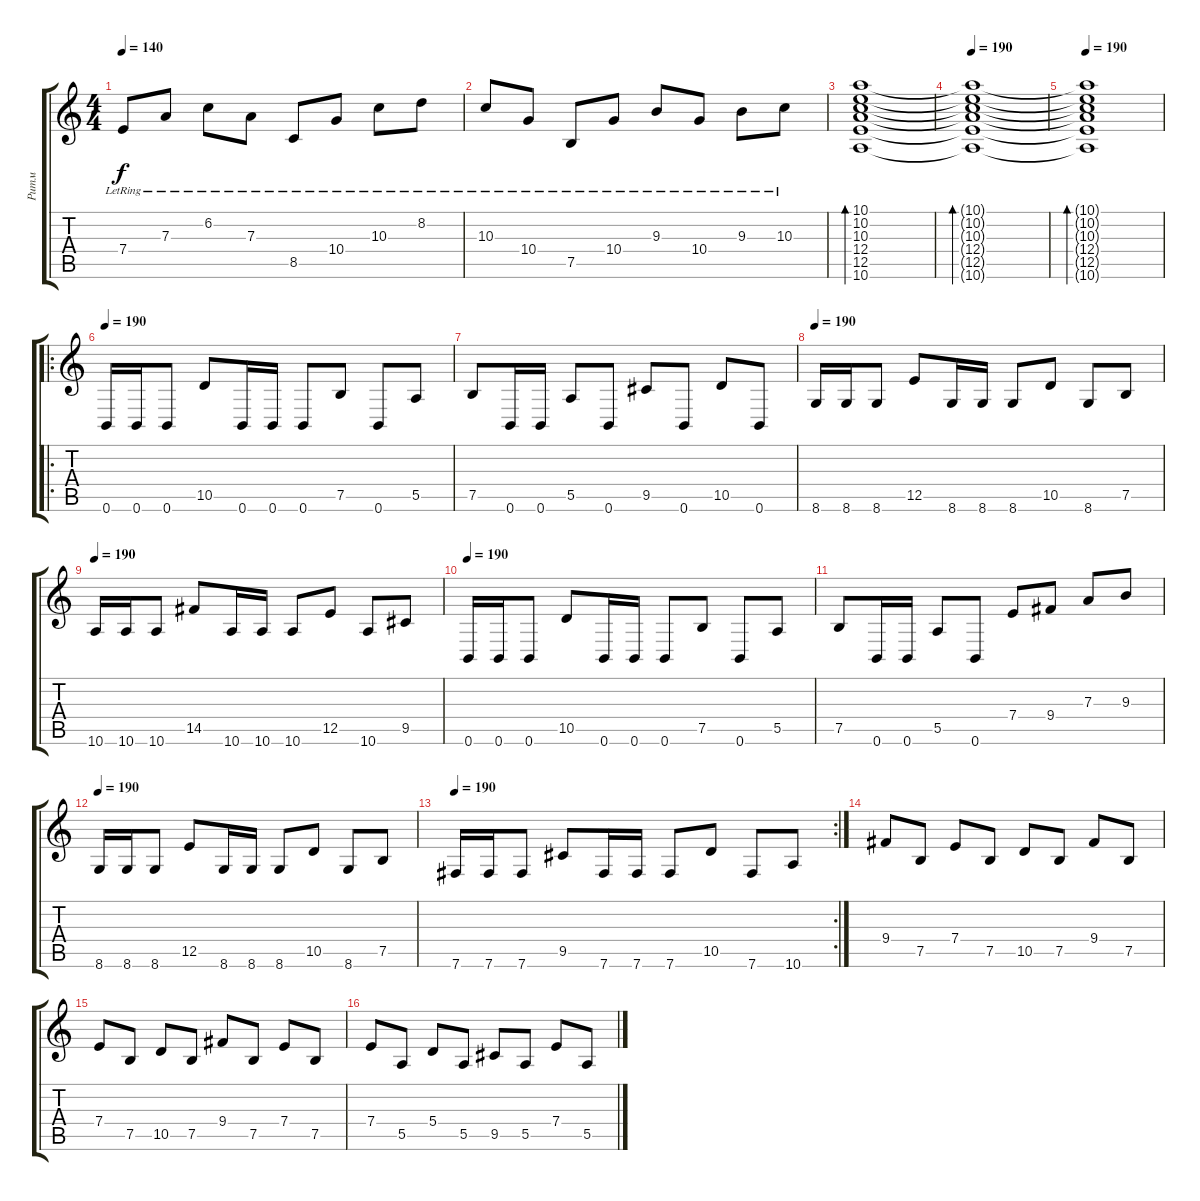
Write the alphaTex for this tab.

\track ("Ритм" "Ритм") {instrument electricguitarclean}
\staff {score tabs}
\tuning (B3 Gb3 D3 A2 E2 B1) {hide}
\ts (4 4)
\tempo 140
\clef g2
\ks c
7.4{lr}.8{dy f} 7.3{lr}.8 6.2{lr}.8 7.3{lr}.8 8.5{lr}.8 10.4{lr}.8 10.3{lr}.8 8.2{lr}.8 |
10.3{lr}.8 10.4{lr}.8 7.5{lr}.8 10.4{lr}.8 9.3{lr}.8 10.4{lr}.8 9.3{lr}.8 10.3{lr}.8 |
(10.1 10.2 10.3 12.4 12.5 10.6).1{bd 480} |
\tempo 190
(10.1{t} 10.2{t} 10.3{t} 12.4{t} 12.5{t} 10.6{t}).1{bd 480} |
\tempo 190
(10.1{t} 10.2{t} 10.3{t} 12.4{t} 12.5{t} 10.6{t}).1{bd 480} |
\ro
\tempo 190
0.6.16{instrument distortionguitar} 0.6.16 0.6.8 10.5.8 0.6.16 0.6.16 0.6.8 7.5.8 0.6.8 5.5.8 |
7.5.8 0.6.16 0.6.16 5.5.8 0.6.8 9.5.8 0.6.8 10.5.8 0.6.8 |
\tempo 190
8.6.16 8.6.16 8.6.8 12.5.8 8.6.16 8.6.16 8.6.8 10.5.8 8.6.8 7.5.8 |
\tempo 190
10.6.16 10.6.16 10.6.8 14.5.8 10.6.16 10.6.16 10.6.8 12.5.8 10.6.8 9.5.8 |
\tempo 190
0.6.16 0.6.16 0.6.8 10.5.8 0.6.16 0.6.16 0.6.8 7.5.8 0.6.8 5.5.8 |
7.5.8 0.6.16 0.6.16 5.5.8 0.6.8 7.4.8 9.4.8 7.3.8 9.3.8 |
\tempo 190
8.6.16 8.6.16 8.6.8 12.5.8 8.6.16 8.6.16 8.6.8 10.5.8 8.6.8 7.5.8 |
\rc 2
\tempo 190
7.6.16 7.6.16 7.6.8 9.5.8 7.6.16 7.6.16 7.6.8 10.5.8 7.6.8 10.6.8 |
9.4.8 7.5.8 7.4.8 7.5.8 10.5.8 7.5.8 9.4.8 7.5.8 |
7.4.8 7.5.8 10.5.8 7.5.8 9.4.8 7.5.8 7.4.8 7.5.8 |
7.4.8 5.5.8 5.4.8 5.5.8 9.5.8 5.5.8 7.4.8 5.5.8
